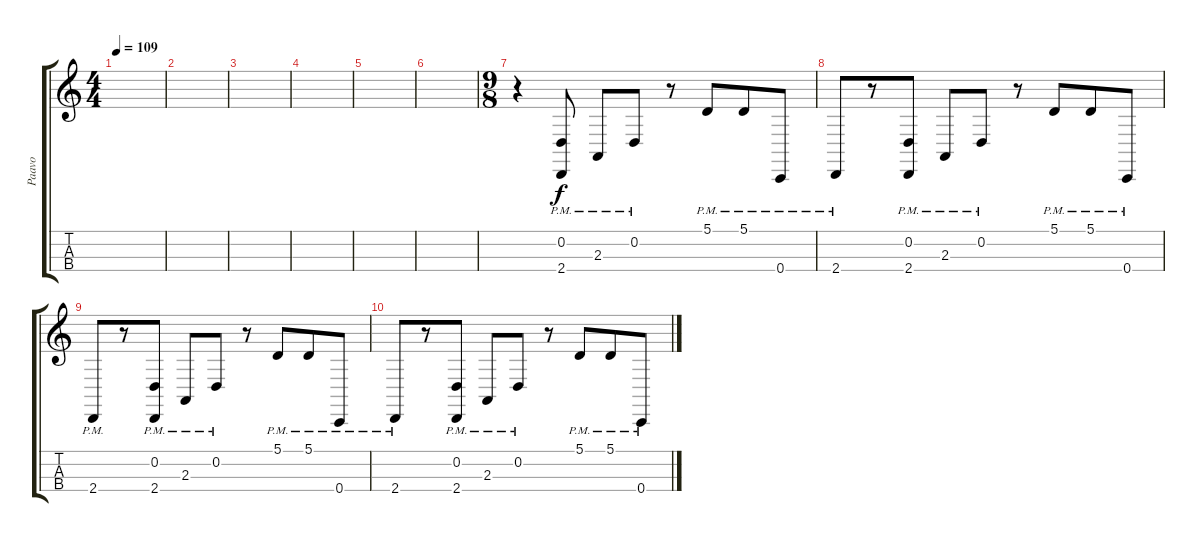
\track ("Paavo" "Paavo") {instrument cello}
\staff {score tabs}
\tuning (A3 D3 G2 C2) {hide}
\ts (4 4)
\tempo 109
\clef g2
\ks c
|
|
|
|
|
|
\ts (9 8)
r.4{instrument pizzicatostrings} (0.2{pm} 2.4).8 2.3{pm}.8 0.2{pm}.8 r.8 5.1{pm}.8 5.1{pm}.8 0.4{pm}.8 |
2.4{pm}.8 r.8 (0.2{pm} 2.4).8 2.3{pm}.8 0.2{pm}.8 r.8 5.1{pm}.8 5.1{pm}.8 0.4{pm}.8 |
2.4{pm}.8 r.8 (0.2{pm} 2.4).8 2.3{pm}.8 0.2{pm}.8 r.8 5.1{pm}.8 5.1{pm}.8 0.4{pm}.8 |
2.4{pm}.8 r.8 (0.2{pm} 2.4).8 2.3{pm}.8 0.2{pm}.8 r.8 5.1{pm}.8 5.1{pm}.8 0.4{pm}.8
